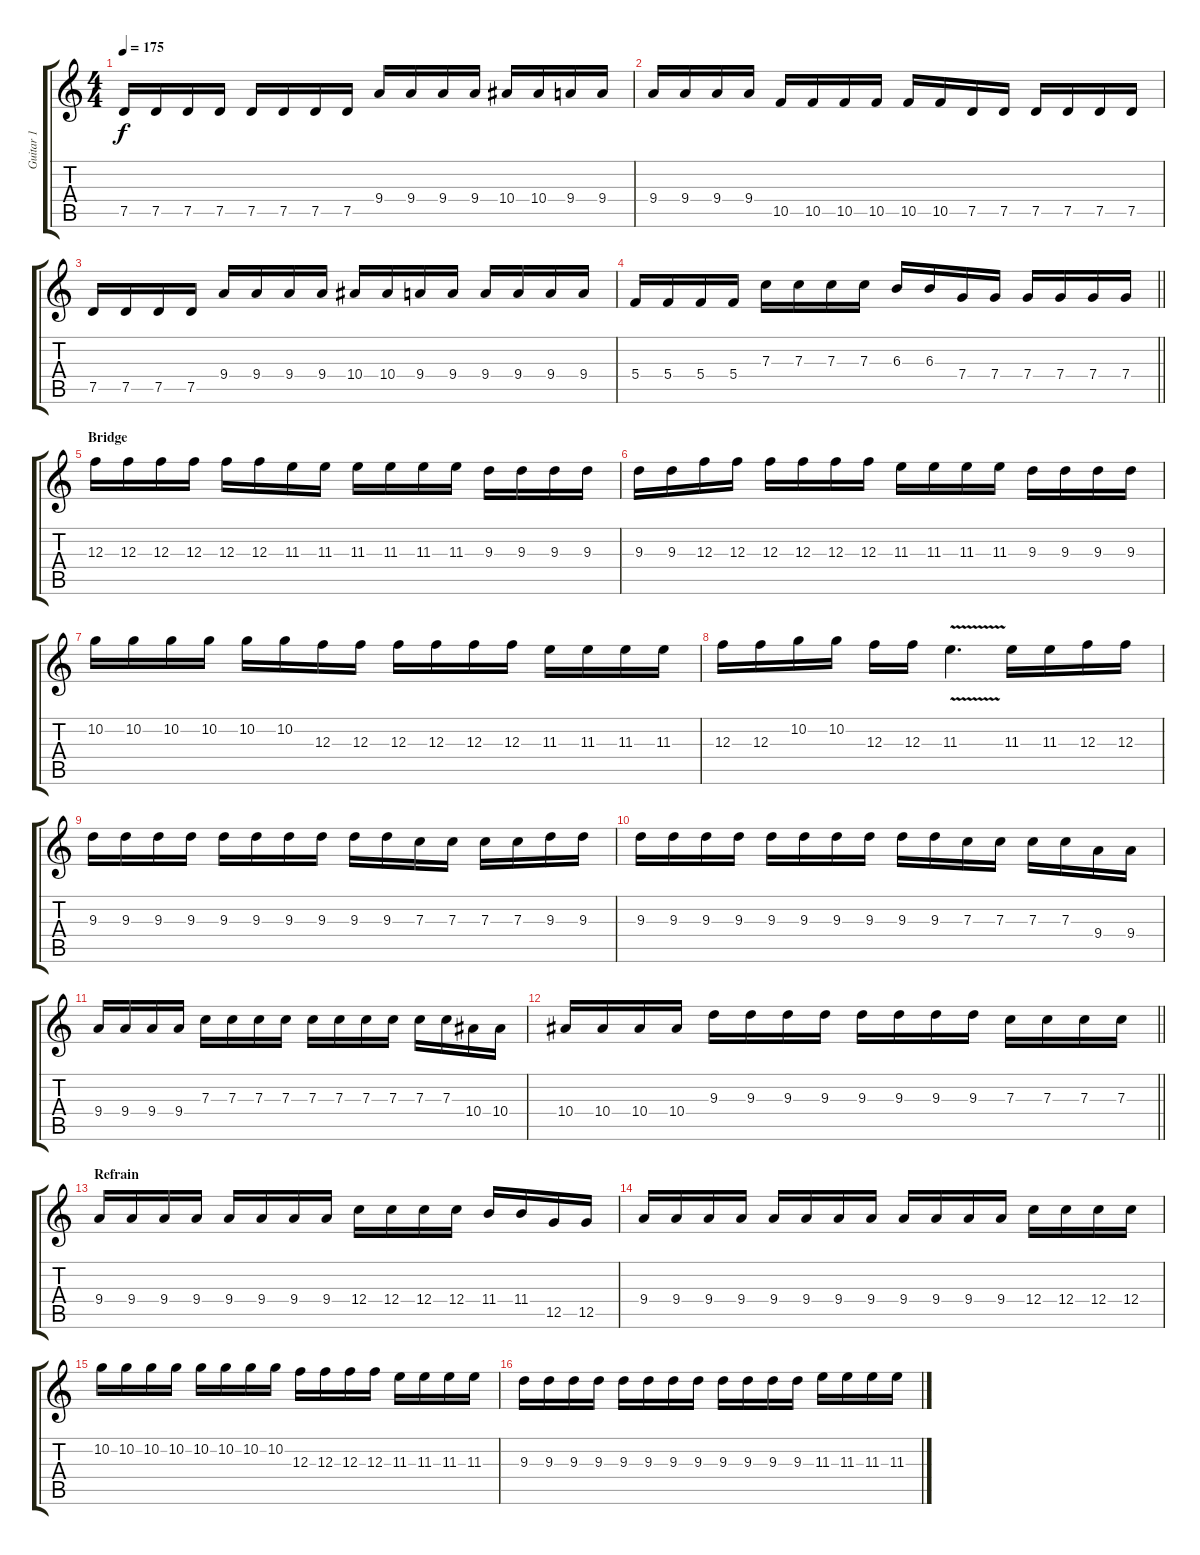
\track ("Guitar 1" "Guitar 1") {instrument distortionguitar}
\staff {score tabs}
\tuning (D4 A3 F3 C3 G2 D2) {hide}
\ts (4 4)
\tempo 175
\clef g2
\ks c
7.5.16{dy f} 7.5.16 7.5.16 7.5.16 7.5.16 7.5.16 7.5.16 7.5.16 9.4.16 9.4.16 9.4.16 9.4.16 10.4.16 10.4.16 9.4.16 9.4.16 |
9.4.16 9.4.16 9.4.16 9.4.16 10.5.16 10.5.16 10.5.16 10.5.16 10.5.16 10.5.16 7.5.16 7.5.16 7.5.16 7.5.16 7.5.16 7.5.16 |
7.5.16 7.5.16 7.5.16 7.5.16 9.4.16 9.4.16 9.4.16 9.4.16 10.4.16 10.4.16 9.4.16 9.4.16 9.4.16 9.4.16 9.4.16 9.4.16 |
\barLineRight lightlight
5.4.16 5.4.16 5.4.16 5.4.16 7.3.16 7.3.16 7.3.16 7.3.16 6.3.16 6.3.16 7.4.16 7.4.16 7.4.16 7.4.16 7.4.16 7.4.16 |
\section ("" "Bridge")
12.3.16 12.3.16 12.3.16 12.3.16 12.3.16 12.3.16 11.3.16 11.3.16 11.3.16 11.3.16 11.3.16 11.3.16 9.3.16 9.3.16 9.3.16 9.3.16 |
9.3.16 9.3.16 12.3.16 12.3.16 12.3.16 12.3.16 12.3.16 12.3.16 11.3.16 11.3.16 11.3.16 11.3.16 9.3.16 9.3.16 9.3.16 9.3.16 |
10.2.16 10.2.16 10.2.16 10.2.16 10.2.16 10.2.16 12.3.16 12.3.16 12.3.16 12.3.16 12.3.16 12.3.16 11.3.16 11.3.16 11.3.16 11.3.16 |
12.3.16 12.3.16 10.2.16 10.2.16 12.3.16 12.3.16 11.3{v}.4{d} 11.3.16 11.3.16 12.3.16 12.3.16 |
9.3.16 9.3.16 9.3.16 9.3.16 9.3.16 9.3.16 9.3.16 9.3.16 9.3.16 9.3.16 7.3.16 7.3.16 7.3.16 7.3.16 9.3.16 9.3.16 |
9.3.16 9.3.16 9.3.16 9.3.16 9.3.16 9.3.16 9.3.16 9.3.16 9.3.16 9.3.16 7.3.16 7.3.16 7.3.16 7.3.16 9.4.16 9.4.16 |
9.4.16 9.4.16 9.4.16 9.4.16 7.3.16 7.3.16 7.3.16 7.3.16 7.3.16 7.3.16 7.3.16 7.3.16 7.3.16 7.3.16 10.4.16 10.4.16 |
\barLineRight lightlight
10.4.16 10.4.16 10.4.16 10.4.16 9.3.16 9.3.16 9.3.16 9.3.16 9.3.16 9.3.16 9.3.16 9.3.16 7.3.16 7.3.16 7.3.16 7.3.16 |
\section ("" "Refrain")
9.4.16 9.4.16 9.4.16 9.4.16 9.4.16 9.4.16 9.4.16 9.4.16 12.4.16 12.4.16 12.4.16 12.4.16 11.4.16 11.4.16 12.5.16 12.5.16 |
9.4.16 9.4.16 9.4.16 9.4.16 9.4.16 9.4.16 9.4.16 9.4.16 9.4.16 9.4.16 9.4.16 9.4.16 12.4.16 12.4.16 12.4.16 12.4.16 |
10.2.16 10.2.16 10.2.16 10.2.16 10.2.16 10.2.16 10.2.16 10.2.16 12.3.16 12.3.16 12.3.16 12.3.16 11.3.16 11.3.16 11.3.16 11.3.16 |
9.3.16 9.3.16 9.3.16 9.3.16 9.3.16 9.3.16 9.3.16 9.3.16 9.3.16 9.3.16 9.3.16 9.3.16 11.3.16 11.3.16 11.3.16 11.3.16
